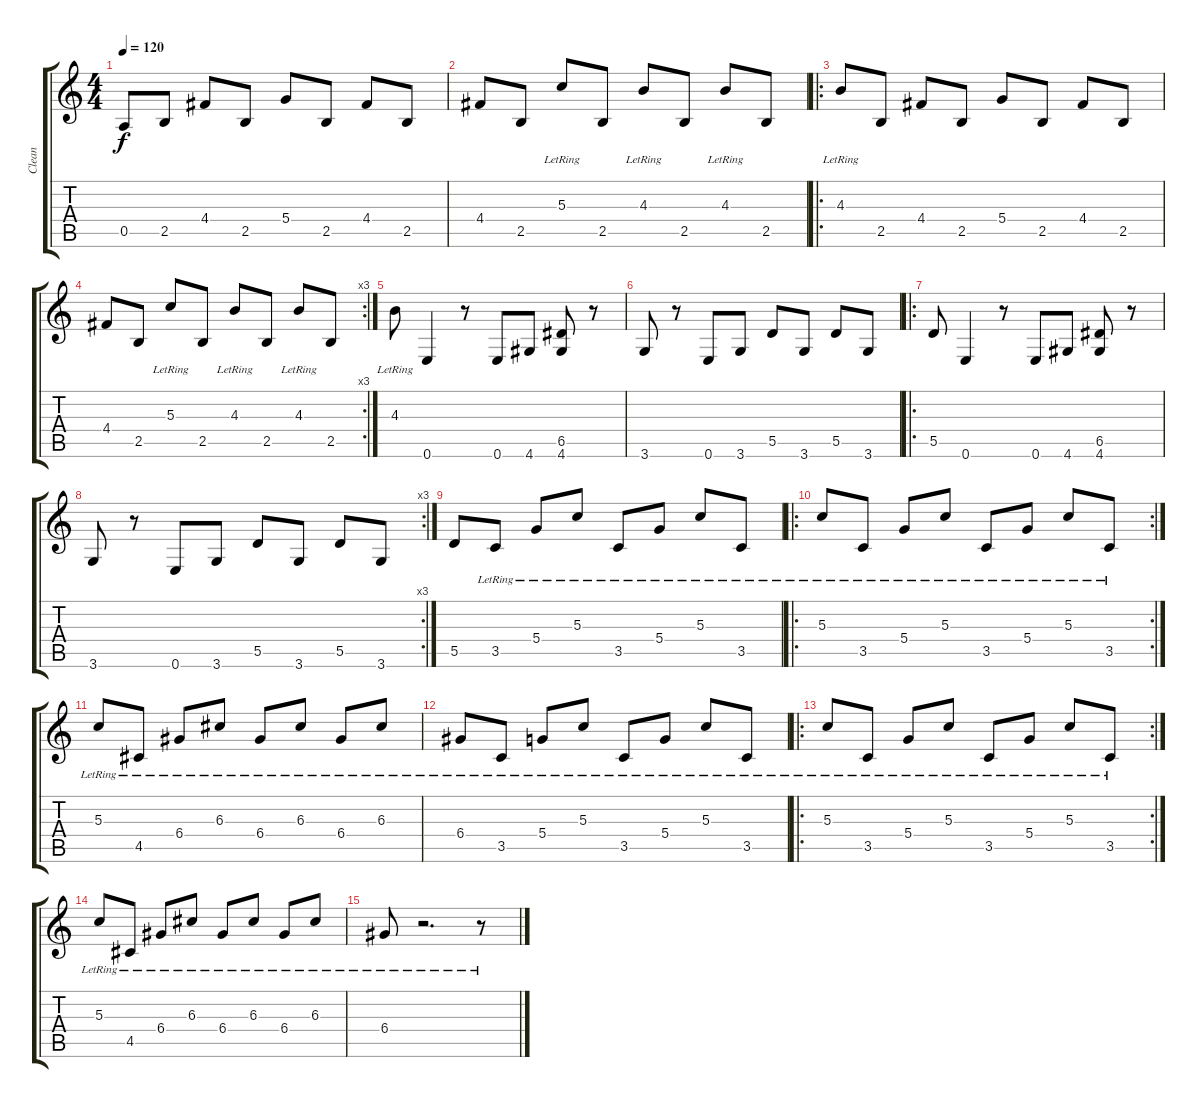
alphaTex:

\track ("Clean" "Clean") {instrument acousticguitarsteel}
\staff {score tabs}
\tuning (E4 B3 G3 D3 A2 E2) {hide}
\ts (4 4)
\tempo 120
\clef g2
\ks c
0.5.8{dy f instrument acousticguitarsteel} 2.5.8 4.4.8 2.5.8 5.4.8 2.5.8 4.4.8 2.5.8 |
4.4.8 2.5.8 5.3{lr}.8 2.5.8 4.3{lr}.8 2.5.8 4.3{lr}.8 2.5.8 |
\ro
4.3{lr}.8 2.5.8 4.4.8 2.5.8 5.4.8 2.5.8 4.4.8 2.5.8 |
\rc 3
4.4.8 2.5.8 5.3{lr}.8 2.5.8 4.3{lr}.8 2.5.8 4.3{lr}.8 2.5.8 |
4.3{lr}.8 0.6.4 r.8 0.6.8 4.6.8 (6.5 4.6).8 r.8 |
3.6.8 r.8 0.6.8 3.6.8 5.5.8 3.6.8 5.5.8 3.6.8 |
\ro
5.5.8 0.6.4 r.8 0.6.8 4.6.8 (6.5 4.6).8 r.8 |
\rc 3
3.6.8 r.8 0.6.8 3.6.8 5.5.8 3.6.8 5.5.8 3.6.8 |
5.5.8 3.5{lr}.8 5.4{lr}.8 5.3{lr}.8 3.5{lr}.8 5.4{lr}.8 5.3{lr}.8 3.5{lr}.8 |
\ro
\rc 2
5.3{lr}.8 3.5{lr}.8 5.4{lr}.8 5.3{lr}.8 3.5{lr}.8 5.4{lr}.8 5.3{lr}.8 3.5{lr}.8 |
5.3{lr}.8 4.5{lr}.8 6.4{lr}.8 6.3{lr}.8 6.4{lr}.8 6.3{lr}.8 6.4{lr}.8 6.3{lr}.8 |
6.4{lr}.8 3.5{lr}.8 5.4{lr}.8 5.3{lr}.8 3.5{lr}.8 5.4{lr}.8 5.3{lr}.8 3.5{lr}.8 |
\ro
\rc 2
5.3{lr}.8 3.5{lr}.8 5.4{lr}.8 5.3{lr}.8 3.5{lr}.8 5.4{lr}.8 5.3{lr}.8 3.5{lr}.8 |
5.3{lr}.8 4.5{lr}.8 6.4{lr}.8 6.3{lr}.8 6.4{lr}.8 6.3{lr}.8 6.4{lr}.8 6.3{lr}.8 |
6.4{lr}.8 r.2{d} r.8
